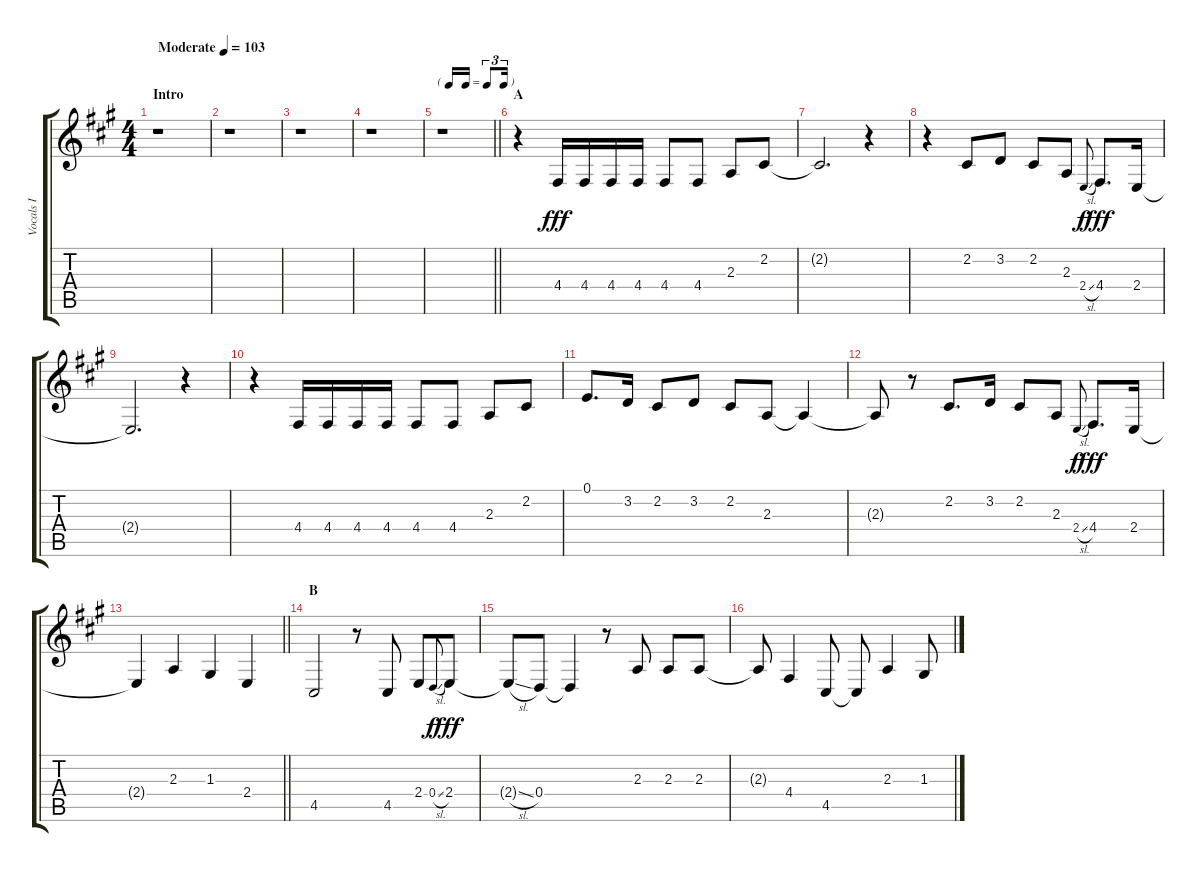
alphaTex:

\track ("Vocals I" "Vocals I") {instrument voiceoohs}
\staff {score tabs}
\tuning (E4 B3 G3 D3 A2 E2) {hide}
\ts (4 4)
\section ("" "Intro")
\tempo (103 "Moderate")
\clef g2
\ks a
r.1{dy fff instrument voiceoohs} |
r.1 |
r.1 |
r.1 |
\tf triplet16th
\barLineRight lightlight
r.1 |
\section ("" "A")
r.4 4.4.16 4.4.16 4.4.16 4.4.16 4.4.8 4.4.8 2.3.8 2.2.8 |
2.2{t}.2{d} r.4 |
r.4 2.2.8 3.2.8 2.2.8 2.3.8 2.4{sl}.8{gr onbeat dy f} 4.4.8{d dy fff} 2.4.16 |
2.4{t}.2{d} r.4 |
r.4 4.4.16 4.4.16 4.4.16 4.4.16 4.4.8 4.4.8 2.3.8 2.2.8 |
0.1.8{d} 3.2.16 2.2.8 3.2.8 2.2.8 2.3.8 2.3{t}.4 |
2.3{t}.8 r.8 2.2.8{d} 3.2.16 2.2.8 2.3.8 2.4{sl}.8{gr onbeat dy f} 4.4.8{d dy fff} 2.4.16 |
\barLineRight lightlight
2.4{t}.4 2.3.4 1.3.4 2.4.4 |
\section ("" "B")
4.5.2 r.8 4.5.8 2.4.8 0.4{sl}.8{gr onbeat dy f} 2.4.8{dy fff} |
2.4{sl t}.8 0.4.8 0.4{t}.4 r.8 2.3.8 2.3.8 2.3.8 |
2.3{t}.8 4.4.4 4.5.8 4.5{t}.8 2.3.4 1.3.8
